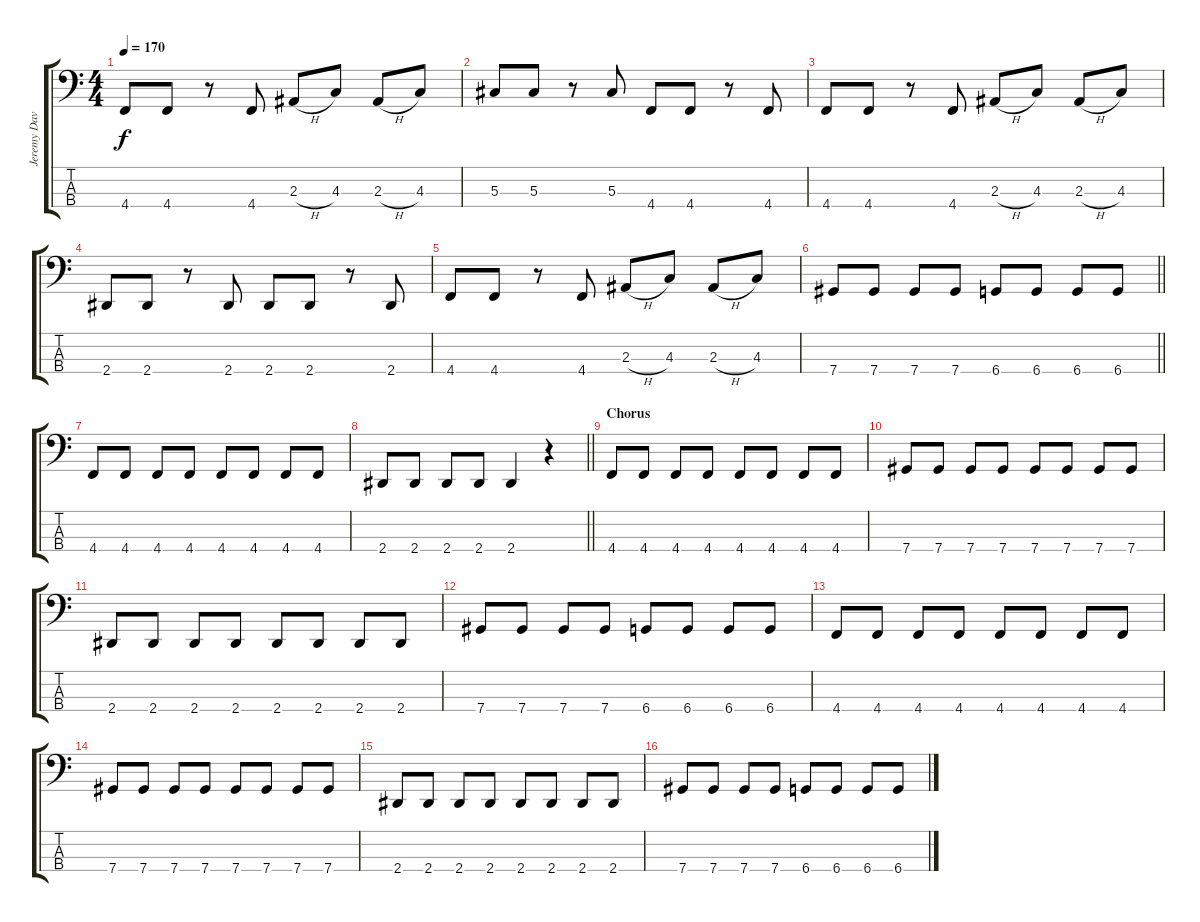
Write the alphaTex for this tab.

\track ("Jeremy Davis (Bass)" "Jeremy Dav") {instrument electricbassfinger}
\staff {score tabs}
\tuning (Gb2 Db2 Ab1 Db1) {hide}
\ts (4 4)
\tempo 170
\clef f4
\ks c
4.4.8{dy f} 4.4.8 r.8 4.4.8 2.3{h}.8 4.3.8 2.3{h}.8 4.3.8 |
5.3.8 5.3.8 r.8 5.3.8 4.4.8 4.4.8 r.8 4.4.8 |
4.4.8 4.4.8 r.8 4.4.8 2.3{h}.8 4.3.8 2.3{h}.8 4.3.8 |
2.4.8 2.4.8 r.8 2.4.8 2.4.8 2.4.8 r.8 2.4.8 |
4.4.8 4.4.8 r.8 4.4.8 2.3{h}.8 4.3.8 2.3{h}.8 4.3.8 |
\barLineRight lightlight
7.4.8 7.4.8 7.4.8 7.4.8 6.4.8 6.4.8 6.4.8 6.4.8 |
4.4.8 4.4.8 4.4.8 4.4.8 4.4.8 4.4.8 4.4.8 4.4.8 |
\barLineRight lightlight
2.4.8 2.4.8 2.4.8 2.4.8 2.4.4 r.4 |
\section ("" "Chorus")
4.4.8 4.4.8 4.4.8 4.4.8 4.4.8 4.4.8 4.4.8 4.4.8 |
7.4.8 7.4.8 7.4.8 7.4.8 7.4.8 7.4.8 7.4.8 7.4.8 |
2.4.8 2.4.8 2.4.8 2.4.8 2.4.8 2.4.8 2.4.8 2.4.8 |
7.4.8 7.4.8 7.4.8 7.4.8 6.4.8 6.4.8 6.4.8 6.4.8 |
4.4.8 4.4.8 4.4.8 4.4.8 4.4.8 4.4.8 4.4.8 4.4.8 |
7.4.8 7.4.8 7.4.8 7.4.8 7.4.8 7.4.8 7.4.8 7.4.8 |
2.4.8 2.4.8 2.4.8 2.4.8 2.4.8 2.4.8 2.4.8 2.4.8 |
7.4.8 7.4.8 7.4.8 7.4.8 6.4.8 6.4.8 6.4.8 6.4.8
